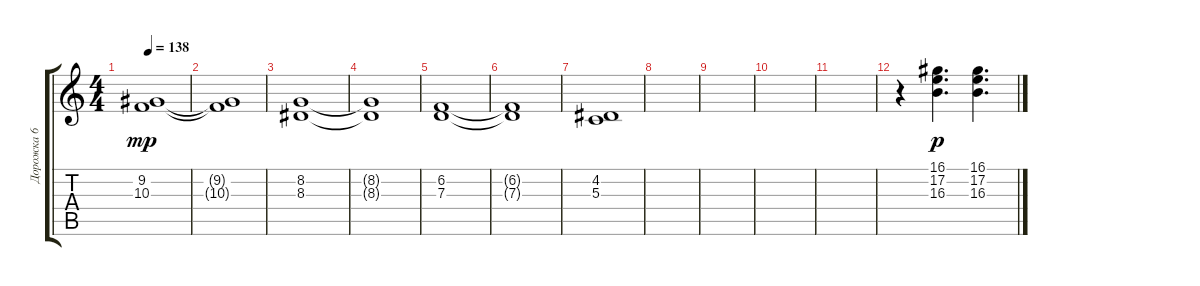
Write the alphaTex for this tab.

\track ("Дорожка 6" "Дорожка 6") {instrument pad7halo}
\staff {score tabs}
\tuning (E4 B3 G3 D3 A2 E2) {hide}
\ts (4 4)
\tempo 138
\clef g2
\ks c
(9.2 10.3).1{dy mp} |
(9.2{t} 10.3{t}).1 |
(8.2 8.3).1 |
(8.2{t} 8.3{t}).1 |
(6.2 7.3).1 |
(6.2{t} 7.3{t}).1 |
(4.2 5.3).1 |
|
|
|
|
r.4 (16.1 17.2 16.3).4{d dy p} (16.1 17.2 16.3).4{d}
